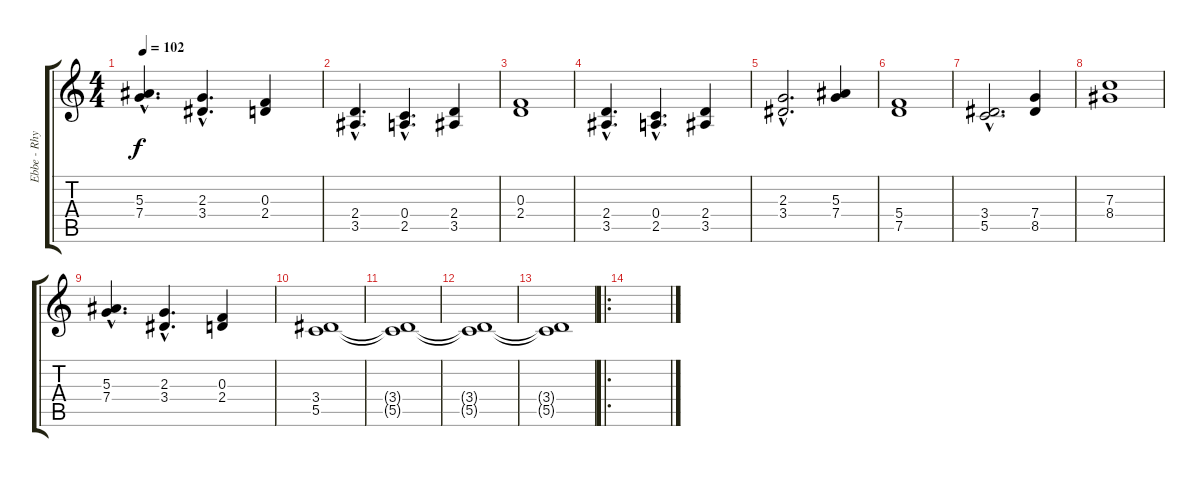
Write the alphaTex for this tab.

\track ("Ebbe - Rhythm/Lead" "Ebbe - Rhy") {instrument overdrivenguitar}
\staff {score tabs}
\tuning (D4 A3 F3 C3 G2 D2) {hide}
\ts (4 4)
\tempo 102
\clef g2
\ks c
(5.3{hac} 7.4{hac}).4{d dy f} (2.3{hac} 3.4{hac}).4{d} (0.3 2.4).4 |
(2.4{hac} 3.5{hac}).4{d instrument acousticguitarsteel} (0.4{hac} 2.5{hac}).4{d} (2.4 3.5).4 |
(0.3 2.4).1 |
(2.4{hac} 3.5{hac}).4{d} (0.4{hac} 2.5{hac}).4{d} (2.4 3.5).4 |
(2.3{hac} 3.4{hac}).2{d} (5.3 7.4).4 |
(5.4 7.5).1 |
(3.4{hac} 5.5).2{d} (7.4 8.5).4 |
(7.3 8.4).1 |
(5.3{hac} 7.4{hac}).4{d} (2.3{hac} 3.4{hac}).4{d} (0.3 2.4).4 |
(3.4 5.5).1 |
(3.4{t} 5.5{t}).1 |
(3.4{t} 5.5{t}).1 |
(3.4{t} 5.5{t}).1 |
\ro
